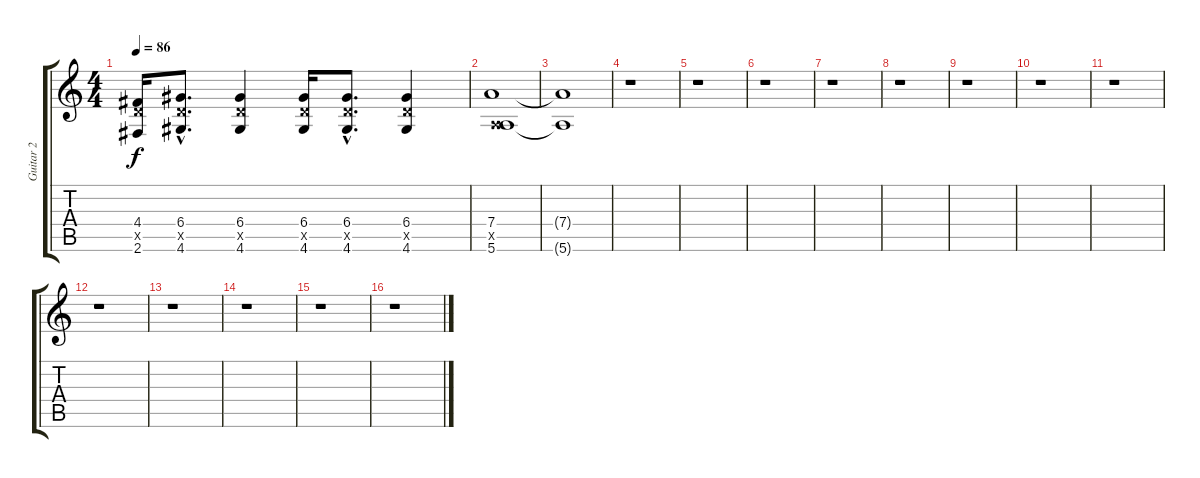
\track ("Guitar 2" "Guitar 2") {instrument overdrivenguitar}
\staff {score tabs}
\tuning (E4 B3 G3 D3 A2 E2) {hide}
\ts (4 4)
\tempo 86
\clef g2
\ks c
(4.4 5.5{x} 2.6).16{dy f} (6.4{hac} 5.5{hac x} 4.6{hac}).8{d} (6.4 5.5{x} 4.6).4 (6.4 5.5{x} 4.6).16 (6.4{hac} 5.5{hac x} 4.6{hac}).8{d} (6.4 5.5{x} 4.6).4 |
(7.4 0.5{x} 5.6).1 |
(7.4{t} 5.6{t}).1 |
r.1 |
r.1 |
r.1 |
r.1 |
r.1 |
r.1 |
r.1 |
r.1 |
r.1 |
r.1 |
r.1 |
r.1 |
r.1
